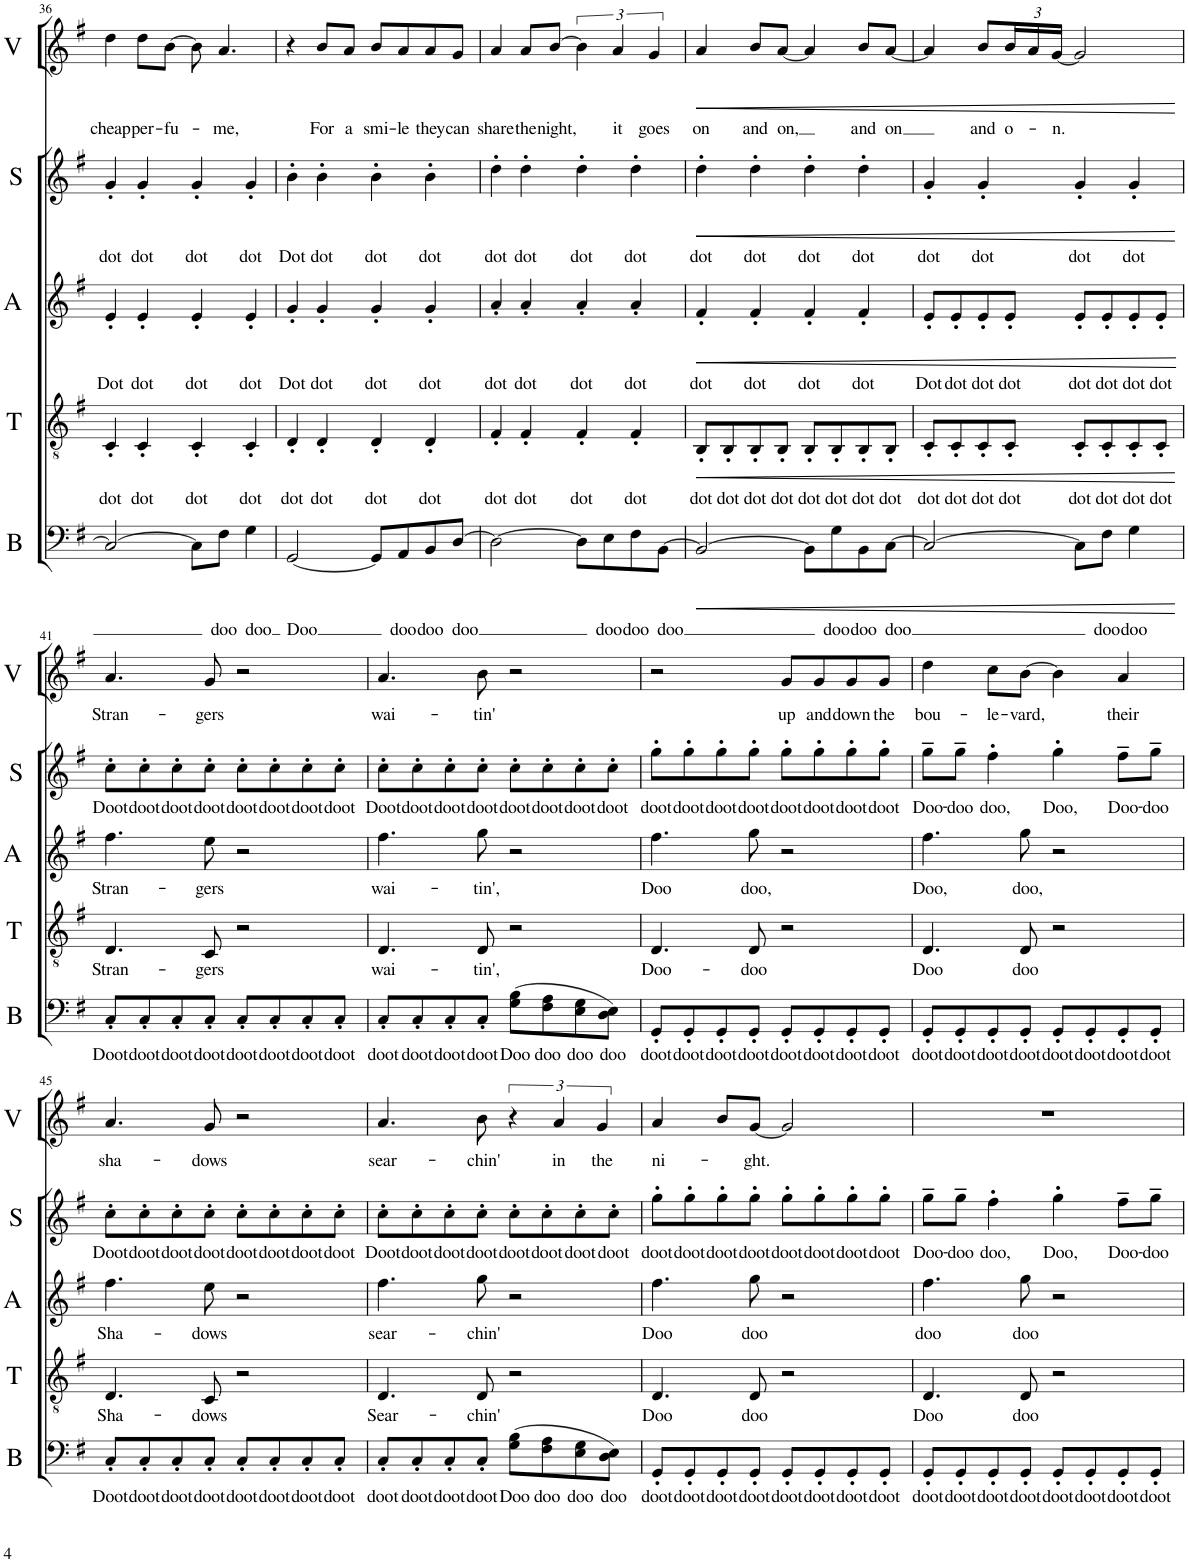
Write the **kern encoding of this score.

**kern	**text	**dynam	**kern	**text	**dynam	**kern	**text	**dynam	**kern	**text	**dynam	**kern	**text	**dynam
*part5	*part5	*part5	*part4	*part4	*part4	*part3	*part3	*part3	*part2	*part2	*part2	*part1	*part1	*part1
*staff5	*staff5	*staff5	*staff4	*staff4	*staff4	*staff3	*staff3	*staff3	*staff2	*staff2	*staff2	*staff1	*staff1	*staff1
*I"Bass	*	*	*I"Tenor	*	*	*I"Alto	*	*	*I"Soprano	*	*	*I"Soloist (Various)	*	*
*I'B	*	*	*I'T	*	*	*I'A	*	*	*I'S	*	*	*I'V	*	*
!!LO:PB:g=z
*clefF4	*	*	*clefGv2	*	*	*clefG2	*	*	*clefG2	*	*	*clefG2	*	*
*k[f#]	*	*	*k[f#]	*	*	*k[f#]	*	*	*k[f#]	*	*	*k[f#]	*	*
*M4/4	*	*	*M4/4	*	*	*M4/4	*	*	*M4/4	*	*	*M4/4	*	*
=36	=36	=36	=36	=36	=36	=36	=36	=36	=36	=36	=36	=36	=36	=36
!	!	!	!	!LO:LY:b	!	!	!LO:LY:b	!	!	!LO:LY:b	!	!	!LO:LY:b	!
2C/_	.	.	4C'/	dot	.	4e'/	Dot	.	4g'/	dot	.	4dd\	cheap	.
!	!	!	!	!LO:LY:b	!	!	!LO:LY:b	!	!	!LO:LY:b	!	!	!LO:LY:b	!
.	.	.	4C'/	dot	.	4e'/	dot	.	4g'/	dot	.	8dd\L	per-	.
!	!	!	!	!	!	!	!	!	!	!	!	!	!LO:LY:b	!
.	.	.	.	.	.	.	.	.	.	.	.	[8b\J	-fu-	.
!	!	!	!	!LO:LY:b	!	!	!LO:LY:b	!	!	!LO:LY:b	!	!	!	!
8C\L]	.	.	4C'/	dot	.	4e'/	dot	.	4g'/	dot	.	8b\]	.	.
!	!LO:LY:b	!	!	!	!	!	!	!	!	!	!	!	!LO:LY:b	!
8F#\J	doo	.	.	.	.	.	.	.	.	.	.	4.a/	-me,	.
!	!LO:LY:b	!	!	!LO:LY:b	!	!	!LO:LY:b	!	!	!LO:LY:b	!	!	!	!
4G\	doo	.	4C'/	dot	.	4e'/	dot	.	4g'/	dot	.	.	.	.
=37	=37	=37	=37	=37	=37	=37	=37	=37	=37	=37	=37	=37	=37	=37
!	!LO:LY:b	!	!	!LO:LY:b	!	!	!LO:LY:b	!	!	!LO:LY:b	!	!	!	!
[2GG/	Doo	.	4D'/	dot	.	4g'/	Dot	.	4b'\	Dot	.	4r	.	.
!	!	!	!	!LO:LY:b	!	!	!LO:LY:b	!	!	!LO:LY:b	!	!	!LO:LY:b	!
.	.	.	4D'/	dot	.	4g'/	dot	.	4b'\	dot	.	8b/L	For	.
!	!	!	!	!	!	!	!	!	!	!	!	!	!LO:LY:b	!
.	.	.	.	.	.	.	.	.	.	.	.	8a/J	a	.
!	!	!	!	!LO:LY:b	!	!	!LO:LY:b	!	!	!LO:LY:b	!	!	!LO:LY:b	!
8GG/L]	.	.	4D'/	dot	.	4g'/	dot	.	4b'\	dot	.	8b/L	smi-	.
!	!LO:LY:b	!	!	!	!	!	!	!	!	!	!	!	!LO:LY:b	!
8AA/	doo	.	.	.	.	.	.	.	.	.	.	8a/	-le	.
!	!LO:LY:b	!	!	!LO:LY:b	!	!	!LO:LY:b	!	!	!LO:LY:b	!	!	!LO:LY:b	!
8BB/	doo	.	4D'/	dot	.	4g'/	dot	.	4b'\	dot	.	8a/	they	.
!	!LO:LY:b	!	!	!	!	!	!	!	!	!	!	!	!LO:LY:b	!
[8D/J	doo	.	.	.	.	.	.	.	.	.	.	8g/J	can	.
=38	=38	=38	=38	=38	=38	=38	=38	=38	=38	=38	=38	=38	=38	=38
!	!	!	!	!LO:LY:b	!	!	!LO:LY:b	!	!	!LO:LY:b	!	!	!LO:LY:b	!
2D\_	.	.	4F#'/	dot	.	4a'/	dot	.	4dd'\	dot	.	4a/	share	.
!	!	!	!	!LO:LY:b	!	!	!LO:LY:b	!	!	!LO:LY:b	!	!	!LO:LY:b	!
.	.	.	4F#'/	dot	.	4a'/	dot	.	4dd'\	dot	.	8a/L	the	.
!	!	!	!	!	!	!	!	!	!	!	!	!	!LO:LY:b	!
.	.	.	.	.	.	.	.	.	.	.	.	[8b/J	night,	.
!	!	!	!	!LO:LY:b	!	!	!LO:LY:b	!	!	!LO:LY:b	!	!	!	!
8D\L]	.	.	4F#'/	dot	.	4a'/	dot	.	4dd'\	dot	.	6b\]	.	.
!	!LO:LY:b	!	!	!	!	!	!	!	!	!	!	!	!	!
8E\	doo	.	.	.	.	.	.	.	.	.	.	.	.	.
!	!	!	!	!	!	!	!	!	!	!	!	!	!LO:LY:b	!
.	.	.	.	.	.	.	.	.	.	.	.	6a/	it	.
!	!LO:LY:b	!	!	!LO:LY:b	!	!	!LO:LY:b	!	!	!LO:LY:b	!	!	!	!
8F#\	doo	.	4F#'/	dot	.	4a'/	dot	.	4dd'\	dot	.	.	.	.
!	!	!	!	!	!	!	!	!	!	!	!	!	!LO:LY:b	!
.	.	.	.	.	.	.	.	.	.	.	.	6g/	goes	.
!	!LO:LY:b	!	!	!	!	!	!	!	!	!	!	!	!	!
[8BB\J	doo	.	.	.	.	.	.	.	.	.	.	.	.	.
=39	=39	=39	=39	=39	=39	=39	=39	=39	=39	=39	=39	=39	=39	=39
!	!	!LO:HP:b	!	!LO:LY:b	!LO:HP:b	!	!LO:LY:b	!LO:HP:b	!	!LO:LY:b	!LO:HP:b	!	!LO:LY:b	!LO:HP:b
2BB/_	.	<	8BB'/L	dot	<	4f#'/	dot	<	4dd'\	dot	<	4a/	on	<
!	!	!	!	!LO:LY:b	!	!	!	!	!	!	!	!	!	!
.	.	.	8BB'/	dot	.	.	.	.	.	.	.	.	.	.
!	!	!	!	!LO:LY:b	!	!	!LO:LY:b	!	!	!LO:LY:b	!	!	!LO:LY:b	!
.	.	.	8BB'/	dot	.	4f#'/	dot	.	4dd'\	dot	.	8b/L	and	.
!	!	!	!	!LO:LY:b	!	!	!	!	!	!	!	!	!LO:LY:b	!
.	.	.	8BB'/J	dot	.	.	.	.	.	.	.	[8a/J	on,	.
!	!	!	!	!LO:LY:b	!	!	!LO:LY:b	!	!	!LO:LY:b	!	!	!	!
8BB\L]	.	.	8BB'/L	dot	.	4f#'/	dot	.	4dd'\	dot	.	4a/]	.	.
!	!LO:LY:b	!	!	!LO:LY:b	!	!	!	!	!	!	!	!	!	!
8G\	doo	.	8BB'/	dot	.	.	.	.	.	.	.	.	.	.
!	!LO:LY:b	!	!	!LO:LY:b	!	!	!LO:LY:b	!	!	!LO:LY:b	!	!	!LO:LY:b	!
8BB\	doo	.	8BB'/	dot	.	4f#'/	dot	.	4dd'\	dot	.	8b/L	and	.
!	!LO:LY:b	!	!	!LO:LY:b	!	!	!	!	!	!	!	!	!LO:LY:b	!
[8C\J	doo	.	8BB'/J	dot	.	.	.	.	.	.	.	[8a/J	on	.
=40	=40	=40	=40	=40	=40	=40	=40	=40	=40	=40	=40	=40	=40	=40
!	!	!	!	!LO:LY:b	!	!	!LO:LY:b	!	!	!LO:LY:b	!	!	!	!
2C/_	.	.	8C'/L	dot	.	8e'/L	Dot	.	4g'/	dot	.	4a/]	.	.
!	!	!	!	!LO:LY:b	!	!	!LO:LY:b	!	!	!	!	!	!	!
.	.	.	8C'/	dot	.	8e'/	dot	.	.	.	.	.	.	.
!	!	!	!	!LO:LY:b	!	!	!LO:LY:b	!	!	!LO:LY:b	!	!	!LO:LY:b	!
.	.	.	8C'/	dot	.	8e'/	dot	.	4g'/	dot	.	8b/L	and	.
!	!	!	!	!LO:LY:b	!	!	!LO:LY:b	!	!	!	!	!	!	!
*	*	*	*	*	*	*	*	*	*	*	*	*Xbrackettup	*	*
!	!	!	!	!	!	!	!	!	!	!	!	!	!LO:LY:b	!
.	.	.	8C'/J	dot	.	8e'/J	dot	.	.	.	.	24b/L	o-	.
.	.	.	.	.	.	.	.	.	.	.	.	24a/	.	.
!	!	!	!	!	!	!	!	!	!	!	!	!	!LO:LY:b	!
.	.	.	.	.	.	.	.	.	.	.	.	[24g/JJ	-n.	.
!	!	!	!	!LO:LY:b	!	!	!LO:LY:b	!	!	!LO:LY:b	!	!	!	!
8C\L]	.	.	8C'/L	dot	.	8e'/L	dot	.	4g'/	dot	.	2g/]	.	.
!	!LO:LY:b	!	!	!LO:LY:b	!	!	!LO:LY:b	!	!	!	!	!	!	!
8F#\J	doo	.	8C'/	dot	.	8e'/	dot	.	.	.	.	.	.	.
!	!LO:LY:b	!	!	!LO:LY:b	!	!	!LO:LY:b	!	!	!LO:LY:b	!	!	!	!
4G\	doo	.	8C'/	dot	.	8e'/	dot	.	4g'/	dot	.	.	.	.
!	!	!	!	!LO:LY:b	!	!	!LO:LY:b	!	!	!	!	!	!	!
.	.	.	8C'/J	dot	.	8e'/J	dot	.	.	.	.	.	.	.
.	.	[	.	.	[	.	.	[	.	.	[	.	.	[
!!LO:LB:g=z
=41	=41	=41	=41	=41	=41	=41	=41	=41	=41	=41	=41	=41	=41	=41
!	!LO:LY:b	!	!	!LO:LY:b	!	!	!LO:LY:b	!	!	!LO:LY:b	!	!	!LO:LY:b	!
8C'/L	Doot	.	4.D/	Stran-	.	4.ff#\	Stran-	.	8cc'\L	Doot	.	4.a/	Stran-	.
!	!LO:LY:b	!	!	!	!	!	!	!	!	!LO:LY:b	!	!	!	!
8C'/	doot	.	.	.	.	.	.	.	8cc'\	doot	.	.	.	.
!	!LO:LY:b	!	!	!	!	!	!	!	!	!LO:LY:b	!	!	!	!
8C'/	doot	.	.	.	.	.	.	.	8cc'\	doot	.	.	.	.
!	!LO:LY:b	!	!	!LO:LY:b	!	!	!LO:LY:b	!	!	!LO:LY:b	!	!	!LO:LY:b	!
8C'/J	doot	.	8C/	-gers	.	8ee\	-gers	.	8cc'\J	doot	.	8g/	-gers	.
!	!LO:LY:b	!	!	!	!	!	!	!	!	!LO:LY:b	!	!	!	!
8C'/L	doot	.	2r	.	.	2r	.	.	8cc'\L	doot	.	2r	.	.
!	!LO:LY:b	!	!	!	!	!	!	!	!	!LO:LY:b	!	!	!	!
8C'/	doot	.	.	.	.	.	.	.	8cc'\	doot	.	.	.	.
!	!LO:LY:b	!	!	!	!	!	!	!	!	!LO:LY:b	!	!	!	!
8C'/	doot	.	.	.	.	.	.	.	8cc'\	doot	.	.	.	.
!	!LO:LY:b	!	!	!	!	!	!	!	!	!LO:LY:b	!	!	!	!
8C'/J	doot	.	.	.	.	.	.	.	8cc'\J	doot	.	.	.	.
=42	=42	=42	=42	=42	=42	=42	=42	=42	=42	=42	=42	=42	=42	=42
!	!LO:LY:b	!	!	!LO:LY:b	!	!	!LO:LY:b	!	!	!LO:LY:b	!	!	!LO:LY:b	!
8C'/L	doot	.	4.D/	wai-	.	4.ff#\	wai-	.	8cc'\L	Doot	.	4.a/	wai-	.
!	!LO:LY:b	!	!	!	!	!	!	!	!	!LO:LY:b	!	!	!	!
8C'/	doot	.	.	.	.	.	.	.	8cc'\	doot	.	.	.	.
!	!LO:LY:b	!	!	!	!	!	!	!	!	!LO:LY:b	!	!	!	!
8C'/	doot	.	.	.	.	.	.	.	8cc'\	doot	.	.	.	.
!	!LO:LY:b	!	!	!LO:LY:b	!	!	!LO:LY:b	!	!	!LO:LY:b	!	!	!LO:LY:b	!
8C'/J	doot	.	8D/	-tin',	.	8gg\	-tin',	.	8cc'\J	doot	.	8b\	-tin'	.
!	!LO:LY:b	!	!	!	!	!	!	!	!	!LO:LY:b	!	!	!	!
(8G\ 8B\L	Doo	.	2r	.	.	2r	.	.	8cc'\L	doot	.	2r	.	.
!	!LO:LY:b	!	!	!	!	!	!	!	!	!LO:LY:b	!	!	!	!
8F#\ 8A\	doo	.	.	.	.	.	.	.	8cc'\	doot	.	.	.	.
!	!LO:LY:b	!	!	!	!	!	!	!	!	!LO:LY:b	!	!	!	!
8E\ 8G\	doo	.	.	.	.	.	.	.	8cc'\	doot	.	.	.	.
!	!LO:LY:b	!	!	!	!	!	!	!	!	!LO:LY:b	!	!	!	!
8D\ 8E\J)	doo	.	.	.	.	.	.	.	8cc'\J	doot	.	.	.	.
=43	=43	=43	=43	=43	=43	=43	=43	=43	=43	=43	=43	=43	=43	=43
!	!LO:LY:b	!	!	!LO:LY:b	!	!	!LO:LY:b	!	!	!LO:LY:b	!	!	!	!
8GG'/L	doot	.	4.D/	Doo-	.	4.ff#\	Doo	.	8gg'\L	doot	.	2r	.	.
!	!LO:LY:b	!	!	!	!	!	!	!	!	!LO:LY:b	!	!	!	!
8GG'/	doot	.	.	.	.	.	.	.	8gg'\	doot	.	.	.	.
!	!LO:LY:b	!	!	!	!	!	!	!	!	!LO:LY:b	!	!	!	!
8GG'/	doot	.	.	.	.	.	.	.	8gg'\	doot	.	.	.	.
!	!LO:LY:b	!	!	!LO:LY:b	!	!	!LO:LY:b	!	!	!LO:LY:b	!	!	!	!
8GG'/J	doot	.	8D/	-doo	.	8gg\	doo,	.	8gg'\J	doot	.	.	.	.
!	!LO:LY:b	!	!	!	!	!	!	!	!	!LO:LY:b	!	!	!LO:LY:b	!
8GG'/L	doot	.	2r	.	.	2r	.	.	8gg'\L	doot	.	8g/L	up	.
!	!LO:LY:b	!	!	!	!	!	!	!	!	!LO:LY:b	!	!	!LO:LY:b	!
8GG'/	doot	.	.	.	.	.	.	.	8gg'\	doot	.	8g/	and	.
!	!LO:LY:b	!	!	!	!	!	!	!	!	!LO:LY:b	!	!	!LO:LY:b	!
8GG'/	doot	.	.	.	.	.	.	.	8gg'\	doot	.	8g/	down	.
!	!LO:LY:b	!	!	!	!	!	!	!	!	!LO:LY:b	!	!	!LO:LY:b	!
8GG'/J	doot	.	.	.	.	.	.	.	8gg'\J	doot	.	8g/J	the	.
=44	=44	=44	=44	=44	=44	=44	=44	=44	=44	=44	=44	=44	=44	=44
!	!LO:LY:b	!	!	!LO:LY:b	!	!	!LO:LY:b	!	!	!LO:LY:b	!	!	!LO:LY:b	!
8GG'/L	doot	.	4.D/	Doo	.	4.ff#\	Doo,	.	8gg~\L	Doo-	.	4dd\	bou-	.
!	!LO:LY:b	!	!	!	!	!	!	!	!	!LO:LY:b	!	!	!	!
8GG'/	doot	.	.	.	.	.	.	.	8gg~\J	-doo	.	.	.	.
!	!LO:LY:b	!	!	!	!	!	!	!	!	!LO:LY:b	!	!	!LO:LY:b	!
8GG'/	doot	.	.	.	.	.	.	.	4ff#'\	doo,	.	8cc\L	-le-	.
!	!LO:LY:b	!	!	!LO:LY:b	!	!	!LO:LY:b	!	!	!	!	!	!LO:LY:b	!
8GG'/J	doot	.	8D/	doo	.	8gg\	doo,	.	.	.	.	[8b\J	-vard,	.
!	!LO:LY:b	!	!	!	!	!	!	!	!	!LO:LY:b	!	!	!	!
8GG'/L	doot	.	2r	.	.	2r	.	.	4gg'\	Doo,	.	4b\]	.	.
!	!LO:LY:b	!	!	!	!	!	!	!	!	!	!	!	!	!
8GG'/	doot	.	.	.	.	.	.	.	.	.	.	.	.	.
!	!LO:LY:b	!	!	!	!	!	!	!	!	!LO:LY:b	!	!	!LO:LY:b	!
8GG'/	doot	.	.	.	.	.	.	.	8ff#~\L	Doo-	.	4a/	their	.
!	!LO:LY:b	!	!	!	!	!	!	!	!	!LO:LY:b	!	!	!	!
8GG'/J	doot	.	.	.	.	.	.	.	8gg~\J	-doo	.	.	.	.
!!LO:LB:g=z
=45	=45	=45	=45	=45	=45	=45	=45	=45	=45	=45	=45	=45	=45	=45
!	!LO:LY:b	!	!	!LO:LY:b	!	!	!LO:LY:b	!	!	!LO:LY:b	!	!	!LO:LY:b	!
8C'/L	Doot	.	4.D/	Sha-	.	4.ff#\	Sha-	.	8cc'\L	Doot	.	4.a/	sha-	.
!	!LO:LY:b	!	!	!	!	!	!	!	!	!LO:LY:b	!	!	!	!
8C'/	doot	.	.	.	.	.	.	.	8cc'\	doot	.	.	.	.
!	!LO:LY:b	!	!	!	!	!	!	!	!	!LO:LY:b	!	!	!	!
8C'/	doot	.	.	.	.	.	.	.	8cc'\	doot	.	.	.	.
!	!LO:LY:b	!	!	!LO:LY:b	!	!	!LO:LY:b	!	!	!LO:LY:b	!	!	!LO:LY:b	!
8C'/J	doot	.	8C/	-dows	.	8ee\	-dows	.	8cc'\J	doot	.	8g/	-dows	.
!	!LO:LY:b	!	!	!	!	!	!	!	!	!LO:LY:b	!	!	!	!
8C'/L	doot	.	2r	.	.	2r	.	.	8cc'\L	doot	.	2r	.	.
!	!LO:LY:b	!	!	!	!	!	!	!	!	!LO:LY:b	!	!	!	!
8C'/	doot	.	.	.	.	.	.	.	8cc'\	doot	.	.	.	.
!	!LO:LY:b	!	!	!	!	!	!	!	!	!LO:LY:b	!	!	!	!
8C'/	doot	.	.	.	.	.	.	.	8cc'\	doot	.	.	.	.
!	!LO:LY:b	!	!	!	!	!	!	!	!	!LO:LY:b	!	!	!	!
8C'/J	doot	.	.	.	.	.	.	.	8cc'\J	doot	.	.	.	.
=46	=46	=46	=46	=46	=46	=46	=46	=46	=46	=46	=46	=46	=46	=46
!	!LO:LY:b	!	!	!LO:LY:b	!	!	!LO:LY:b	!	!	!LO:LY:b	!	!	!LO:LY:b	!
8C'/L	doot	.	4.D/	Sear-	.	4.ff#\	sear-	.	8cc'\L	Doot	.	4.a/	sear-	.
!	!LO:LY:b	!	!	!	!	!	!	!	!	!LO:LY:b	!	!	!	!
8C'/	doot	.	.	.	.	.	.	.	8cc'\	doot	.	.	.	.
!	!LO:LY:b	!	!	!	!	!	!	!	!	!LO:LY:b	!	!	!	!
8C'/	doot	.	.	.	.	.	.	.	8cc'\	doot	.	.	.	.
!	!LO:LY:b	!	!	!LO:LY:b	!	!	!LO:LY:b	!	!	!LO:LY:b	!	!	!LO:LY:b	!
8C'/J	doot	.	8D/	-chin'	.	8gg\	-chin'	.	8cc'\J	doot	.	8b\	-chin'	.
!	!LO:LY:b	!	!	!	!	!	!	!	!	!LO:LY:b	!	!	!	!
*	*	*	*	*	*	*	*	*	*	*	*	*brackettup	*	*
(8G\ 8B\L	Doo	.	2r	.	.	2r	.	.	8cc'\L	doot	.	6r	.	.
!	!LO:LY:b	!	!	!	!	!	!	!	!	!LO:LY:b	!	!	!	!
8F#\ 8A\	doo	.	.	.	.	.	.	.	8cc'\	doot	.	.	.	.
!	!	!	!	!	!	!	!	!	!	!	!	!	!LO:LY:b	!
.	.	.	.	.	.	.	.	.	.	.	.	6a/	in	.
!	!LO:LY:b	!	!	!	!	!	!	!	!	!LO:LY:b	!	!	!	!
8E\ 8G\	doo	.	.	.	.	.	.	.	8cc'\	doot	.	.	.	.
!	!	!	!	!	!	!	!	!	!	!	!	!	!LO:LY:b	!
.	.	.	.	.	.	.	.	.	.	.	.	6g/	the	.
!	!LO:LY:b	!	!	!	!	!	!	!	!	!LO:LY:b	!	!	!	!
8D\ 8E\J)	doo	.	.	.	.	.	.	.	8cc'\J	doot	.	.	.	.
=47	=47	=47	=47	=47	=47	=47	=47	=47	=47	=47	=47	=47	=47	=47
!	!LO:LY:b	!	!	!LO:LY:b	!	!	!LO:LY:b	!	!	!LO:LY:b	!	!	!LO:LY:b	!
8GG'/L	doot	.	4.D/	Doo	.	4.ff#\	Doo	.	8gg'\L	doot	.	4a/	ni-	.
!	!LO:LY:b	!	!	!	!	!	!	!	!	!LO:LY:b	!	!	!	!
8GG'/	doot	.	.	.	.	.	.	.	8gg'\	doot	.	.	.	.
!	!LO:LY:b	!	!	!	!	!	!	!	!	!LO:LY:b	!	!	!	!
8GG'/	doot	.	.	.	.	.	.	.	8gg'\	doot	.	8b/L	.	.
!	!LO:LY:b	!	!	!LO:LY:b	!	!	!LO:LY:b	!	!	!LO:LY:b	!	!	!LO:LY:b	!
8GG'/J	doot	.	8D/	doo	.	8gg\	doo	.	8gg'\J	doot	.	[8g/J	-ght.	.
!	!LO:LY:b	!	!	!	!	!	!	!	!	!LO:LY:b	!	!	!	!
8GG'/L	doot	.	2r	.	.	2r	.	.	8gg'\L	doot	.	2g/]	.	.
!	!LO:LY:b	!	!	!	!	!	!	!	!	!LO:LY:b	!	!	!	!
8GG'/	doot	.	.	.	.	.	.	.	8gg'\	doot	.	.	.	.
!	!LO:LY:b	!	!	!	!	!	!	!	!	!LO:LY:b	!	!	!	!
8GG'/	doot	.	.	.	.	.	.	.	8gg'\	doot	.	.	.	.
!	!LO:LY:b	!	!	!	!	!	!	!	!	!LO:LY:b	!	!	!	!
8GG'/J	doot	.	.	.	.	.	.	.	8gg'\J	doot	.	.	.	.
=48	=48	=48	=48	=48	=48	=48	=48	=48	=48	=48	=48	=48	=48	=48
!	!LO:LY:b	!	!	!LO:LY:b	!	!	!LO:LY:b	!	!	!LO:LY:b	!	!	!	!
8GG'/L	doot	.	4.D/	Doo	.	4.ff#\	doo	.	8gg~\L	Doo-	.	1r	.	.
!	!LO:LY:b	!	!	!	!	!	!	!	!	!LO:LY:b	!	!	!	!
8GG'/	doot	.	.	.	.	.	.	.	8gg~\J	-doo	.	.	.	.
!	!LO:LY:b	!	!	!	!	!	!	!	!	!LO:LY:b	!	!	!	!
8GG'/	doot	.	.	.	.	.	.	.	4ff#'\	doo,	.	.	.	.
!	!LO:LY:b	!	!	!LO:LY:b	!	!	!LO:LY:b	!	!	!	!	!	!	!
8GG'/J	doot	.	8D/	doo	.	8gg\	doo	.	.	.	.	.	.	.
!	!LO:LY:b	!	!	!	!	!	!	!	!	!LO:LY:b	!	!	!	!
8GG'/L	doot	.	2r	.	.	2r	.	.	4gg'\	Doo,	.	.	.	.
!	!LO:LY:b	!	!	!	!	!	!	!	!	!	!	!	!	!
8GG'/	doot	.	.	.	.	.	.	.	.	.	.	.	.	.
!	!LO:LY:b	!	!	!	!	!	!	!	!	!LO:LY:b	!	!	!	!
8GG'/	doot	.	.	.	.	.	.	.	8ff#~\L	Doo-	.	.	.	.
!	!LO:LY:b	!	!	!	!	!	!	!	!	!LO:LY:b	!	!	!	!
8GG'/J	doot	.	.	.	.	.	.	.	8gg~\J	-doo	.	.	.	.
=	=	=	=	=	=	=	=	=	=	=	=	=	=	=
*-	*-	*-	*-	*-	*-	*-	*-	*-	*-	*-	*-	*-	*-	*-
